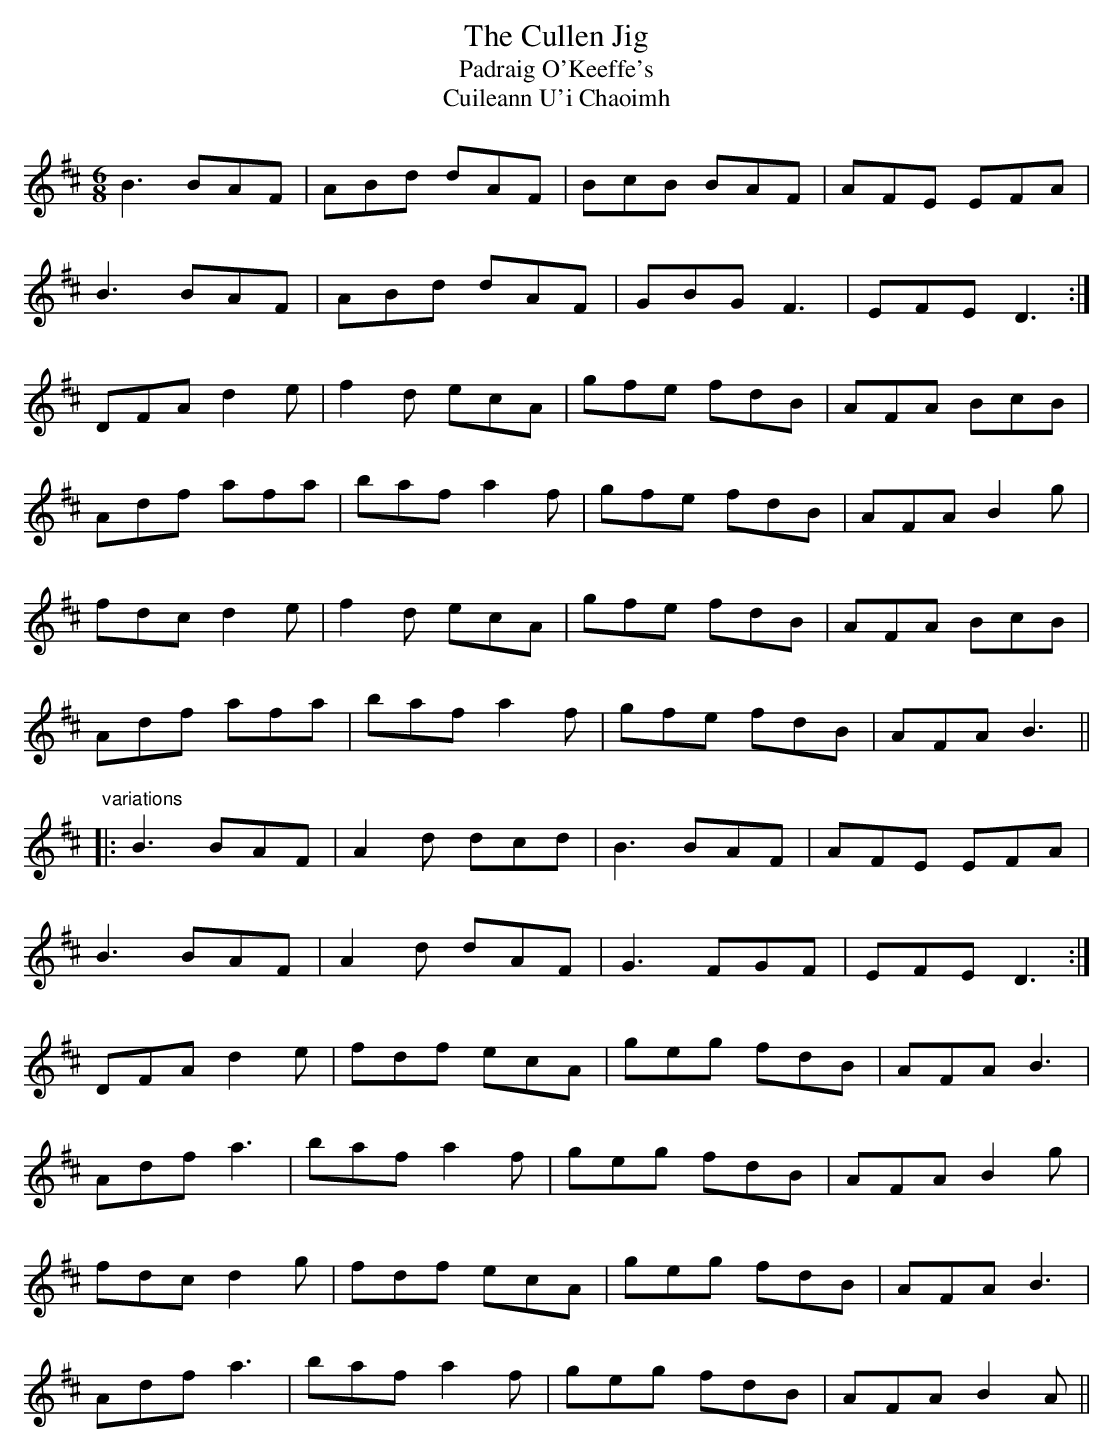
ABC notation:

X:1
T:Cullen Jig, The
T:Padraig O'Keeffe's
T:Cuileann U'i Chaoimh
M:6/8
K:Bm
B3 BAF|ABd dAF|BcB BAF|AFE EFA|
B3 BAF|ABd dAF|GBG F3|EFE D3:|
DFA d2e|f2d ecA|gfe fdB|AFA BcB|
Adf afa|baf a2f|gfe fdB|AFA B2g|
fdc d2e|f2d ecA|gfe fdB|AFA BcB|
Adf afa|baf a2f|gfe fdB|AFA B3||
"variations"
|:B3 BAF|A2d dcd|B3 BAF|AFE EFA|
B3 BAF|A2d dAF|G3 FGF|EFE D3:|
DFA d2e|fdf ecA|geg fdB|AFA B3|
Adf a3|baf a2f|geg fdB|AFA B2g|
fdc d2g|fdf ecA|geg fdB|AFA B3|
Adf a3|baf a2f|geg fdB|AFA B2A||
